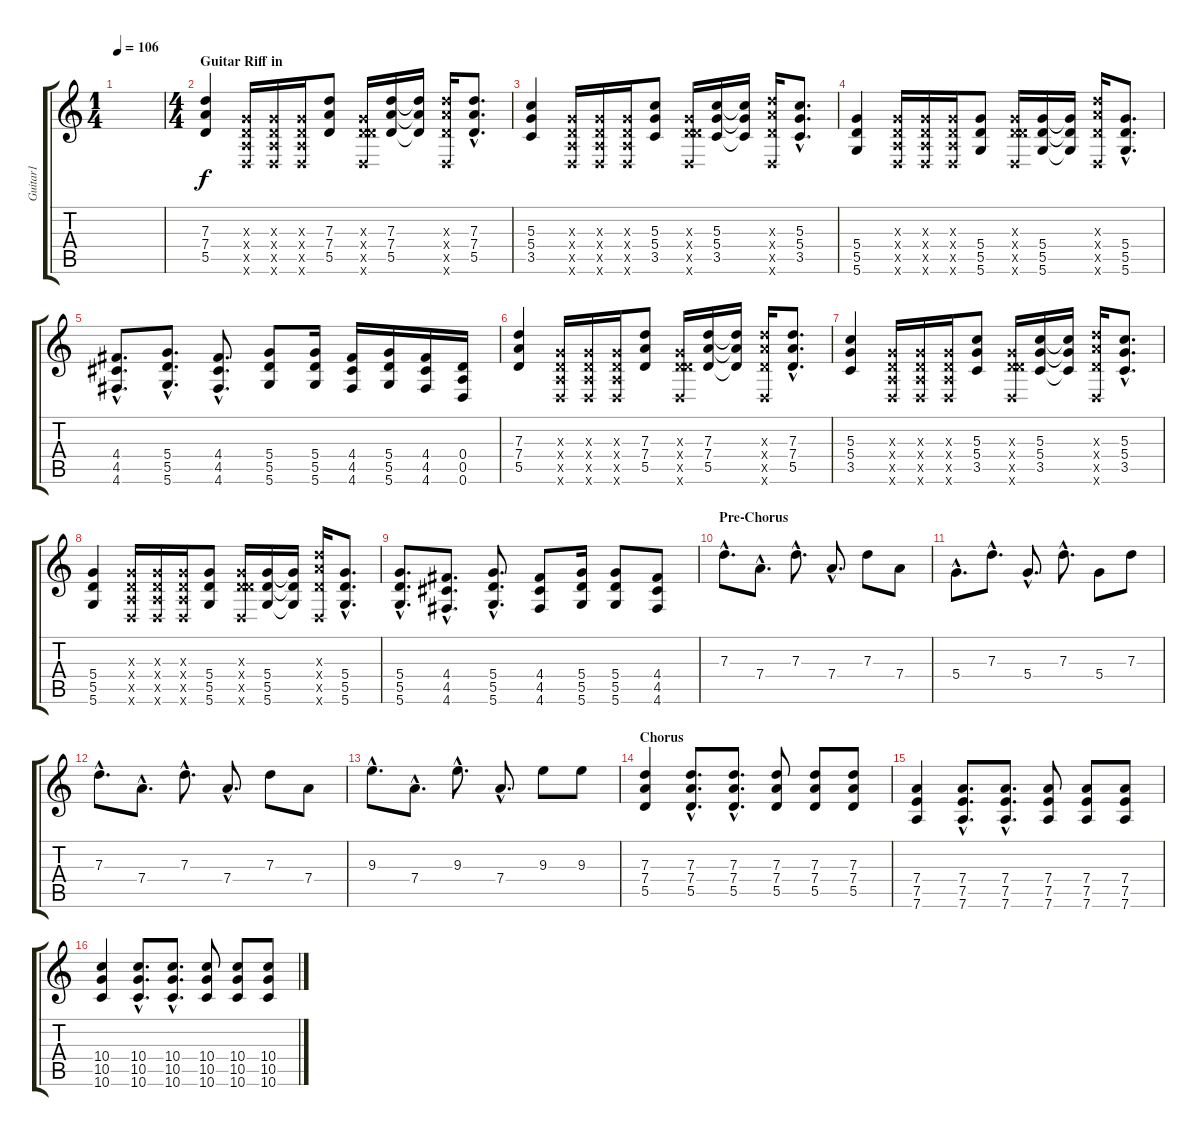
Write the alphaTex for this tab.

\track ("Guitar1" "Guitar1") {instrument distortionguitar}
\staff {score tabs}
\tuning (E4 B3 G3 D3 A2 D2) {hide}
\ts (1 4)
\tempo 106
\clef g2
\ks c
|
\ts (4 4)
\section ("" "Guitar Riff in")
(7.3 7.4 5.5).4 (0.3{x} 0.4{x} 0.5{x} 0.6{x}).16 (0.3{x} 0.4{x} 0.5{x} 0.6{x}).16 (0.3{x} 0.4{x} 0.5{x} 0.6{x}).16 (7.3 7.4 5.5).8 (0.3{x} 0.4{x} 5.5{x} 0.6{x}).16 (7.3 7.4 5.5).16 (7.3{t} 7.4{t} 5.5{t}).16 (7.3{x} 7.4{x} 5.5{x} 0.6{x}).16 (7.3{hac} 7.4{hac} 5.5{hac}).8{d} |
(5.3 5.4 3.5).4 (0.3{x} 0.4{x} 0.5{x} 0.6{x}).16 (0.3{x} 0.4{x} 0.5{x} 0.6{x}).16 (0.3{x} 0.4{x} 0.5{x} 0.6{x}).16 (5.3 5.4 3.5).8 (0.3{x} 0.4{x} 5.5{x} 0.6{x}).16 (5.3 5.4 3.5).16 (5.3{t} 5.4{t} 3.5{t}).16 (7.3{x} 7.4{x} 5.5{x} 0.6{x}).16 (5.3{hac} 5.4{hac} 3.5{hac}).8{d} |
(5.4 5.5 5.6).4 (0.3{x} 0.4{x} 0.5{x} 0.6{x}).16 (0.3{x} 0.4{x} 0.5{x} 0.6{x}).16 (0.3{x} 0.4{x} 0.5{x} 0.6{x}).16 (5.4 5.5 5.6).8 (0.3{x} 0.4{x} 5.5{x} 0.6{x}).16 (5.4 5.5 5.6).16 (5.4{t} 5.5{t} 5.6{t}).16 (7.3{x} 7.4{x} 5.5{x} 0.6{x}).16 (5.4{hac} 5.5{hac} 5.6{hac}).8{d} |
(4.4{hac} 4.5{hac} 4.6{hac}).8{d} (5.4{hac} 5.5{hac} 5.6{hac}).8{d} (4.4{hac} 4.5{hac} 4.6{hac}).8{d} (5.4 5.5 5.6).8 (5.4 5.5 5.6).16 (4.4 4.5 4.6).16 (5.4 5.5 5.6).16 (4.4 4.5 4.6).16 (0.4 0.5 0.6).16 |
(7.3 7.4 5.5).4 (0.3{x} 0.4{x} 0.5{x} 0.6{x}).16 (0.3{x} 0.4{x} 0.5{x} 0.6{x}).16 (0.3{x} 0.4{x} 0.5{x} 0.6{x}).16 (7.3 7.4 5.5).8 (0.3{x} 0.4{x} 5.5{x} 0.6{x}).16 (7.3 7.4 5.5).16 (7.3{t} 7.4{t} 5.5{t}).16 (7.3{x} 7.4{x} 5.5{x} 0.6{x}).16 (7.3{hac} 7.4{hac} 5.5{hac}).8{d} |
(5.3 5.4 3.5).4 (0.3{x} 0.4{x} 0.5{x} 0.6{x}).16 (0.3{x} 0.4{x} 0.5{x} 0.6{x}).16 (0.3{x} 0.4{x} 0.5{x} 0.6{x}).16 (5.3 5.4 3.5).8 (0.3{x} 0.4{x} 5.5{x} 0.6{x}).16 (5.3 5.4 3.5).16 (5.3{t} 5.4{t} 3.5{t}).16 (7.3{x} 7.4{x} 5.5{x} 0.6{x}).16 (5.3{hac} 5.4{hac} 3.5{hac}).8{d} |
(5.4 5.5 5.6).4 (0.3{x} 0.4{x} 0.5{x} 0.6{x}).16 (0.3{x} 0.4{x} 0.5{x} 0.6{x}).16 (0.3{x} 0.4{x} 0.5{x} 0.6{x}).16 (5.4 5.5 5.6).8 (0.3{x} 0.4{x} 5.5{x} 0.6{x}).16 (5.4 5.5 5.6).16 (5.4{t} 5.5{t} 5.6{t}).16 (7.3{x} 7.4{x} 5.5{x} 0.6{x}).16 (5.4{hac} 5.5{hac} 5.6{hac}).8{d} |
(5.4{hac} 5.5{hac} 5.6{hac}).8{d} (4.4{hac} 4.5{hac} 4.6{hac}).8{d} (5.4{hac} 5.5{hac} 5.6{hac}).8{d} (4.4 4.5 4.6).8 (5.4 5.5 5.6).16 (5.4 5.5 5.6).8 (4.4 4.5 4.6).8 |
\section ("" "Pre-Chorus")
7.3{hac}.8{d} 7.4{hac}.8{d} 7.3{hac}.8{d} 7.4{hac}.8{d} 7.3.8 7.4.8 |
5.4{hac}.8{d} 7.3{hac}.8{d} 5.4{hac}.8{d} 7.3{hac}.8{d} 5.4.8 7.3.8 |
7.3{hac}.8{d} 7.4{hac}.8{d} 7.3{hac}.8{d} 7.4{hac}.8{d} 7.3.8 7.4.8 |
9.3{hac}.8{d} 7.4{hac}.8{d} 9.3{hac}.8{d} 7.4{hac}.8{d} 9.3.8 9.3.8 |
\section ("" "Chorus")
(7.3 7.4 5.5).4 (7.3{hac} 7.4{hac} 5.5{hac}).8{d} (7.3{hac} 7.4{hac} 5.5{hac}).8{d} (7.3 7.4 5.5).8 (7.3 7.4 5.5).8 (7.3 7.4 5.5).8 |
(7.4 7.5 7.6).4 (7.4{hac} 7.5{hac} 7.6{hac}).8{d} (7.4{hac} 7.5{hac} 7.6{hac}).8{d} (7.4 7.5 7.6).8 (7.4 7.5 7.6).8 (7.4 7.5 7.6).8 |
(10.4 10.5 10.6).4 (10.4{hac} 10.5{hac} 10.6{hac}).8{d} (10.4{hac} 10.5{hac} 10.6{hac}).8{d} (10.4 10.5 10.6).8 (10.4 10.5 10.6).8 (10.4 10.5 10.6).8
